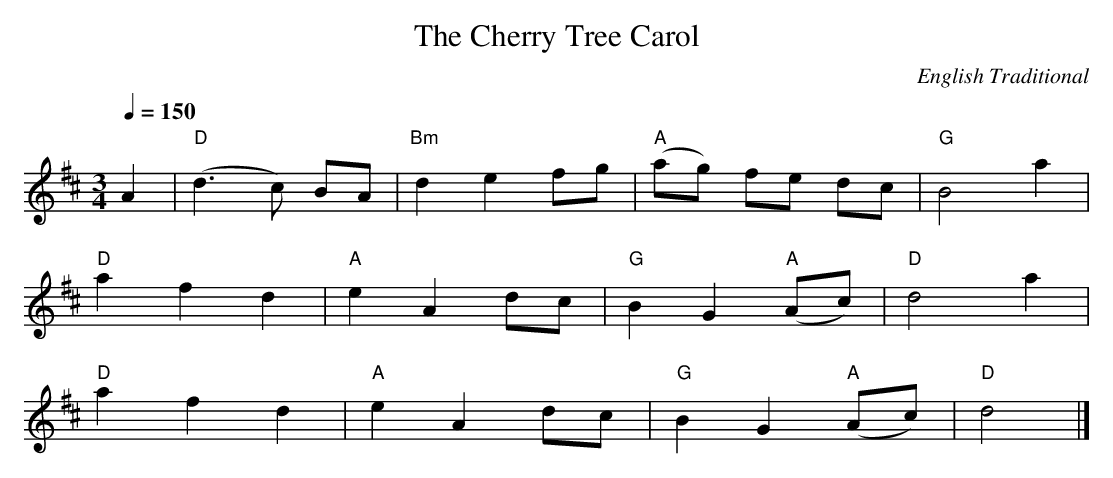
X:1
T: The Cherry Tree Carol
C: English Traditional
M: 3/4
Q: 1/4 = 150
L: 1/4
K: D major treble
  A | "D" (d3/2 c/) B/A/ | "Bm" d e f/g/ | "A" (a/g/) f/e/ d/c/ | "G" B2 a |
      "D" a f d  | "A" e A d/c/ | "G" B G "A" (A/c/) | "D" d2 a |
      "D" a f d  | "A" e A d/c/ | "G" B G "A" (A/c/) | "D" d2   |]
